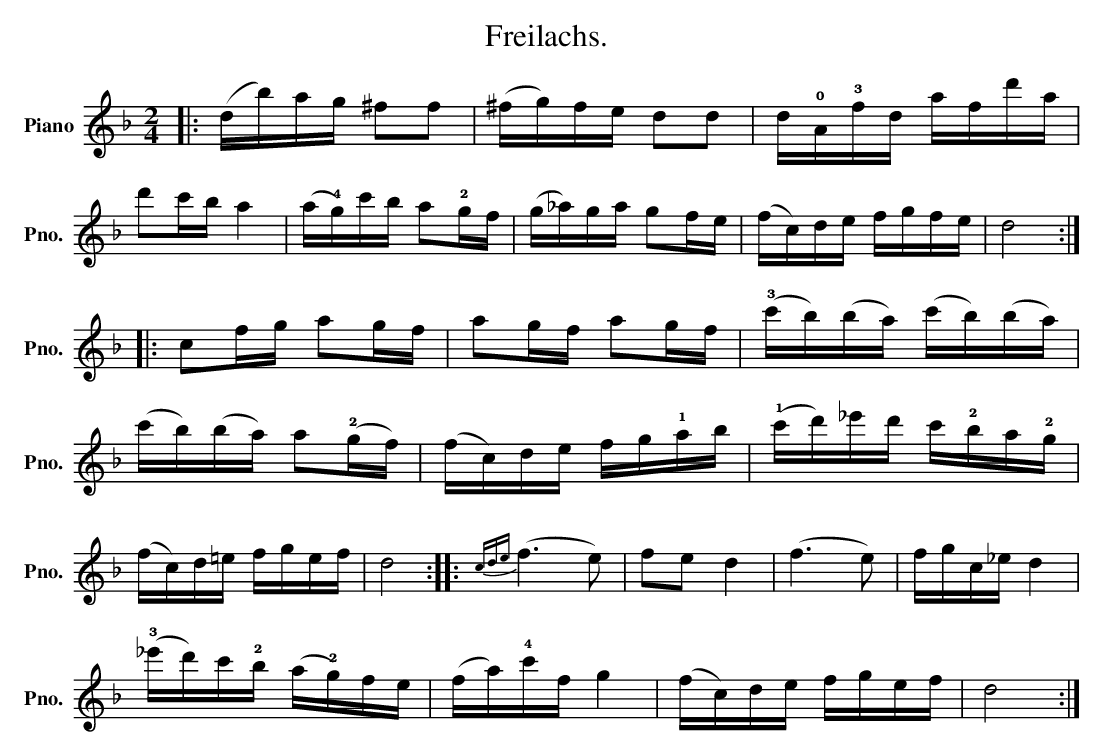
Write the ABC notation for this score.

X:1
T:Freilachs.
L:1/16
M:2/4
K:Dmin
V:1 treble nm="Piano" snm="Pno."
V:1
|: (db)ag ^f2f2 | (^fg)fe d2d2 | d!0!A!3!fd afd'a |$ d'2c'b a4 | (a!4!g)c'b a2!2!gf | %5
 (g_a)ga g2fe | (fc)de fgfe | d8 ::$ c2fg a2gf | a2gf a2gf | (!3!c'b)(ba) (c'b)(ba) |$ %11
 (c'b)(ba) a2(!2!gf) | (fc)de fg!1!ab | (!1!c'd')_e'd' c'!2!ba!2!g |$ (fc)d=e fgef | d8 :: %16
{cde} (f6 e2) | f2e2 d4 | (f6 e2) | fgc_e d4 |$ (!3!_e'd')c'!2!b (a!2!g)fe | (fa)!4!c'f g4 | %22
 (fc)de fgef | d8 :| %24
